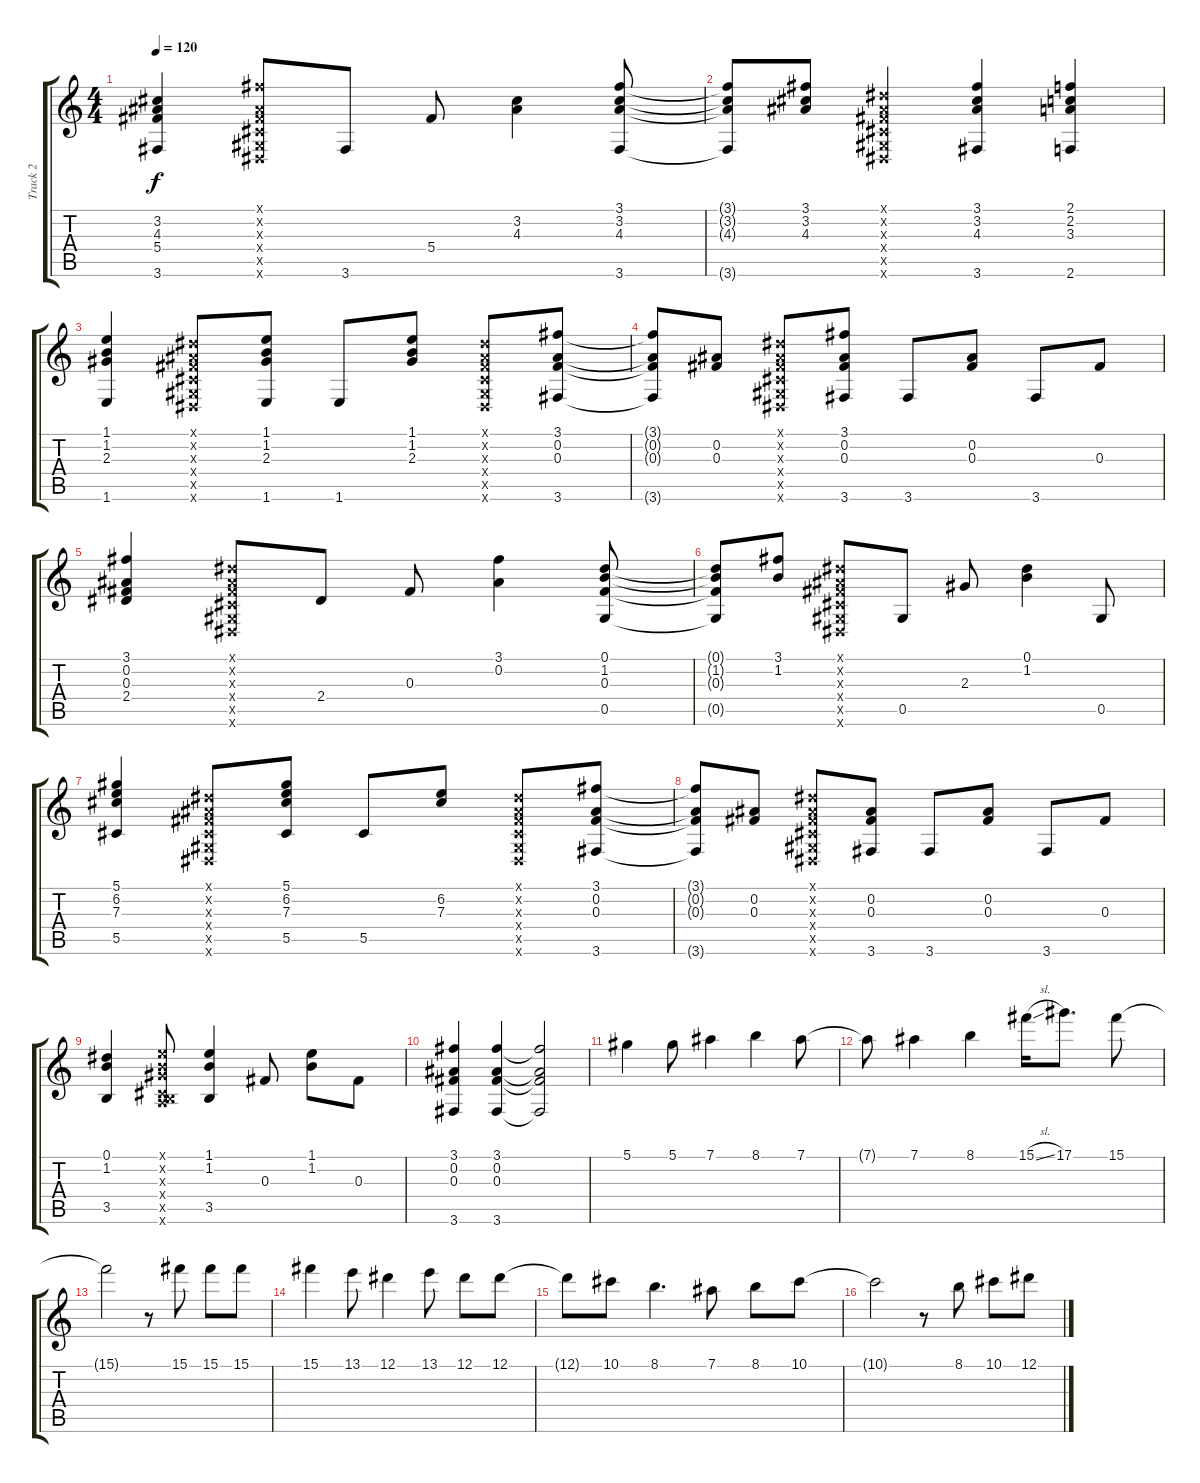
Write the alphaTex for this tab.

\track ("Track 2" "Track 2") {instrument acousticguitarsteel}
\staff {score tabs}
\tuning (Eb4 Bb3 Gb3 Db3 Ab2 Eb2) {hide}
\ts (4 4)
\tempo 120
\clef g2
\ks c
(3.2 4.3 5.4 3.6).4{dy f} (3.1{x} 0.2{x} 0.3{x} 0.4{x} 0.5{x} 0.6{x}).8 3.6.8 5.4.8 (3.2 4.3).4 (3.1 3.2 4.3 3.6).8 |
(3.1{t} 3.2{t} 4.3{t} 3.6{t}).8 (3.1 3.2 4.3).8 (0.1{x} 0.2{x} 0.3{x} 0.4{x} 0.5{x} 0.6{x}).4 (3.1 3.2 4.3 3.6).4 (2.1 2.2 3.3 2.6).4 |
(1.1 1.2 2.3 1.6).4 (0.1{x} 0.2{x} 0.3{x} 0.4{x} 0.5{x} 0.6{x}).8 (1.1 1.2 2.3 1.6).8 1.6.8 (1.1 1.2 2.3).8 (0.1{x} 0.2{x} 0.3{x} 0.4{x} 0.5{x} 0.6{x}).8 (3.1 0.2 0.3 3.6).8 |
(3.1{t} 0.2{t} 0.3{t} 3.6{t}).8 (0.2 0.3).8 (0.1{x} 0.2{x} 0.3{x} 0.4{x} 0.5{x} 0.6{x}).8 (3.1 0.2 0.3 3.6).8 3.6.8 (0.2 0.3).8 3.6.8 0.3.8 |
(3.1 0.2 0.3 2.4).4 (0.1{x} 0.2{x} 0.3{x} 0.4{x} 0.5{x} 0.6{x}).8 2.4.8 0.3.8 (3.1 0.2).4 (0.1 1.2 0.3 0.5).8 |
(0.1{t} 1.2{t} 0.3{t} 0.5{t}).8 (3.1 1.2).8 (0.1{x} 0.2{x} 0.3{x} 0.4{x} 0.5{x} 0.6{x}).8 0.5.8 2.3.8 (0.1 1.2).4 0.5.8 |
(5.1 6.2 7.3 5.5).4 (0.1{x} 0.2{x} 0.3{x} 0.4{x} 0.5{x} 0.6{x}).8 (5.1 6.2 7.3 5.5).8 5.5.8 (6.2 7.3).8 (0.1{x} 0.2{x} 0.3{x} 0.4{x} 0.5{x} 0.6{x}).8 (3.1 0.2 0.3 3.6).8 |
(3.1{t} 0.2{t} 0.3{t} 3.6{t}).8 (0.2 0.3).8 (0.1{x} 0.2{x} 0.3{x} 0.4{x} 0.5{x} 0.6{x}).8 (0.2 0.3 3.6).8 3.6.8 (0.2 0.3).8 3.6.8 0.3.8 |
(0.1 1.2 3.5).4 (1.1{x} 1.2{x} 2.3{x} 0.4{x} 3.5{x} 6.6{x}).8 (1.1 1.2 3.5).4 0.3.8 (1.1 1.2).8 0.3.8 |
(3.1 0.2 0.3 3.6).4 (3.1 0.2 0.3 3.6).4 (3.1{t} 0.2{t} 0.3{t} 3.6{t}).2 |
5.1.4 5.1.8 7.1.4 8.1.4 7.1.8 |
7.1{t}.8 7.1.4 8.1.4 15.1{sl}.16 17.1.8{d} 15.1.8 |
15.1{t}.2 r.8 15.1.8 15.1.8 15.1.8 |
15.1.4 13.1.8 12.1.4 13.1.8 12.1.8 12.1.8 |
12.1{t}.8 10.1.8 8.1.4{d} 7.1.8 8.1.8 10.1.8 |
10.1{t}.2 r.8 8.1.8 10.1.8 12.1.8
